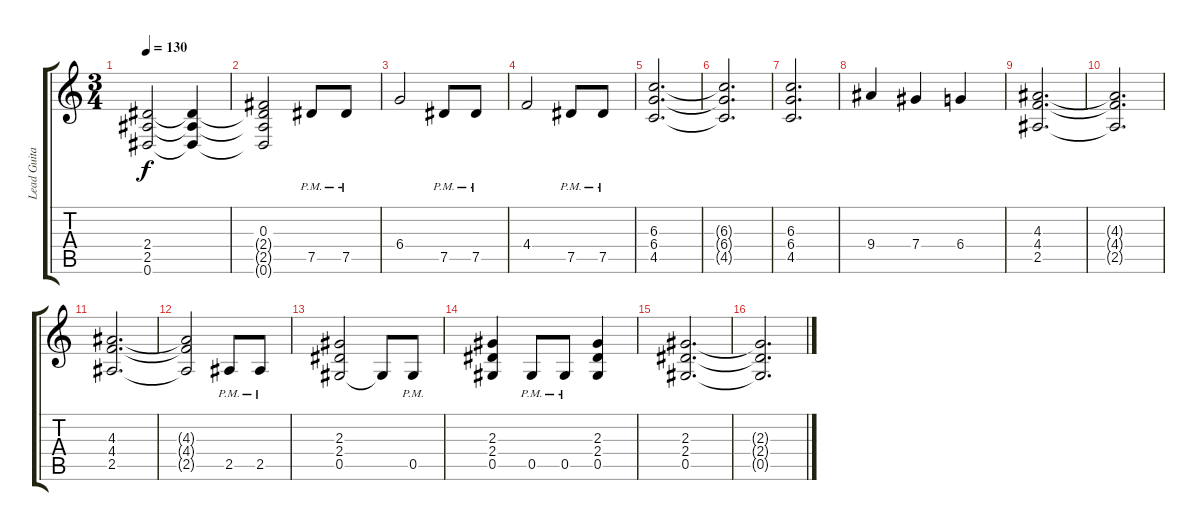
\track ("Lead Guitar" "Lead Guita") {instrument distortionguitar}
\staff {score tabs}
\tuning (Eb4 Bb3 Gb3 Db3 Ab2 Eb2) {hide}
\ts (3 4)
\tempo 130
\clef g2
\ks c
(2.4 2.5 0.6).2{dy f} (2.4{t} 2.5{t} 0.6{t}).4 |
(0.3 2.4{t} 2.5{t} 0.6{t}).2 7.5{pm}.8 7.5{pm}.8 |
6.4.2 7.5{pm}.8 7.5{pm}.8 |
4.4.2 7.5{pm}.8 7.5{pm}.8 |
(6.3 6.4 4.5).2{d} |
(6.3{t} 6.4{t} 4.5{t}).2{d} |
(6.3 6.4 4.5).2{d} |
9.4.4 7.4.4 6.4.4 |
(4.3 4.4 2.5).2{d} |
(4.3{t} 4.4{t} 2.5{t}).2{d} |
(4.3 4.4 2.5).2{d} |
(4.3{t} 4.4{t} 2.5{t}).2 2.5{pm}.8 2.5{pm}.8 |
(2.3 2.4 0.5).2 0.5{t}.8 0.5{pm}.8 |
(2.3 2.4 0.5).4 0.5{pm}.8 0.5{pm}.8 (2.3 2.4 0.5).4 |
(2.3 2.4 0.5).2{d} |
(2.3{t} 2.4{t} 0.5{t}).2{d}
